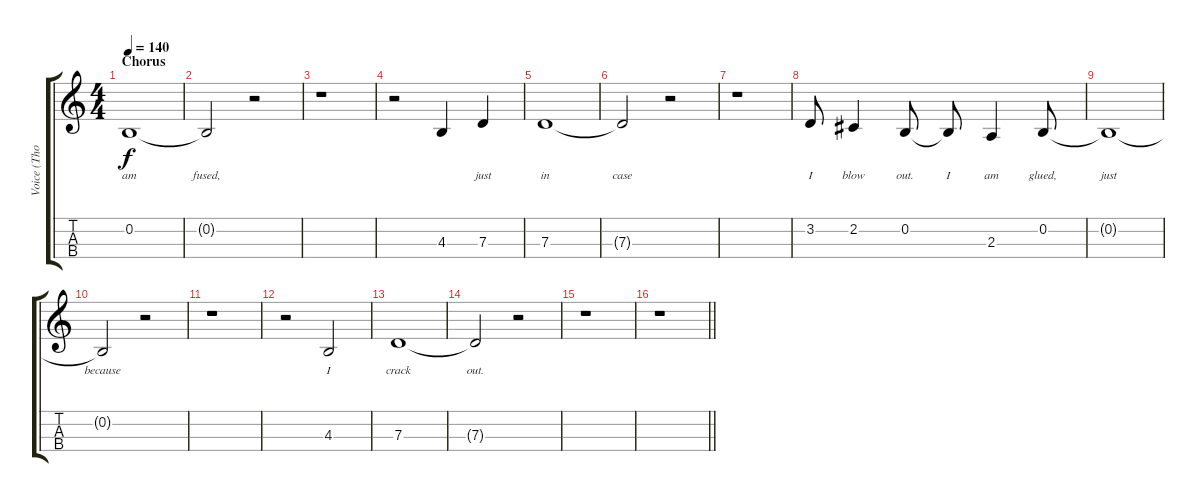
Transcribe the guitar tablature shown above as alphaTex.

\track ("Voice (Thom Yorke)" "Voice (Tho") {instrument lead1square}
\staff {score tabs}
\tuning (E4 B3 G3 D3) {hide}
\ts (4 4)
\section ("" "Chorus")
\tempo 140
\clef g2
\ks c
0.2{t}.1{lyrics (0 "am") lyrics (1 "") lyrics (2 "") lyrics (3 "") lyrics (4 "") dy f} |
0.2{t}.2{lyrics (0 "fused,") lyrics (1 "") lyrics (2 "") lyrics (3 "") lyrics (4 "")} r.2 |
r.1 |
r.2 4.3.4{lyrics (0 "") lyrics (1 "") lyrics (2 "") lyrics (3 "") lyrics (4 "")} 7.3.4{lyrics (0 "just") lyrics (1 "") lyrics (2 "") lyrics (3 "") lyrics (4 "")} |
7.3.1{lyrics (0 "in") lyrics (1 "") lyrics (2 "") lyrics (3 "") lyrics (4 "")} |
7.3{t}.2{lyrics (0 "case") lyrics (1 "") lyrics (2 "") lyrics (3 "") lyrics (4 "")} r.2 |
r.1 |
3.2.8{lyrics (0 "I") lyrics (1 "") lyrics (2 "") lyrics (3 "") lyrics (4 "")} 2.2.4{lyrics (0 "blow") lyrics (1 "") lyrics (2 "") lyrics (3 "") lyrics (4 "")} 0.2.8{lyrics (0 "out.") lyrics (1 "") lyrics (2 "") lyrics (3 "") lyrics (4 "")} 0.2{t}.8{lyrics (0 "I") lyrics (1 "") lyrics (2 "") lyrics (3 "") lyrics (4 "")} 2.3.4{lyrics (0 "am") lyrics (1 "") lyrics (2 "") lyrics (3 "") lyrics (4 "")} 0.2.8{lyrics (0 "glued,") lyrics (1 "") lyrics (2 "") lyrics (3 "") lyrics (4 "")} |
0.2{t}.1{lyrics (0 "just") lyrics (1 "") lyrics (2 "") lyrics (3 "") lyrics (4 "")} |
0.2{t}.2{lyrics (0 "because") lyrics (1 "") lyrics (2 "") lyrics (3 "") lyrics (4 "")} r.2 |
r.1 |
r.2 4.3.2{lyrics (0 "I") lyrics (1 "") lyrics (2 "") lyrics (3 "") lyrics (4 "")} |
7.3.1{lyrics (0 "crack") lyrics (1 "") lyrics (2 "") lyrics (3 "") lyrics (4 "")} |
7.3{t}.2{lyrics (0 "out.") lyrics (1 "") lyrics (2 "") lyrics (3 "") lyrics (4 "")} r.2 |
r.1 |
\barLineRight lightlight
r.1
